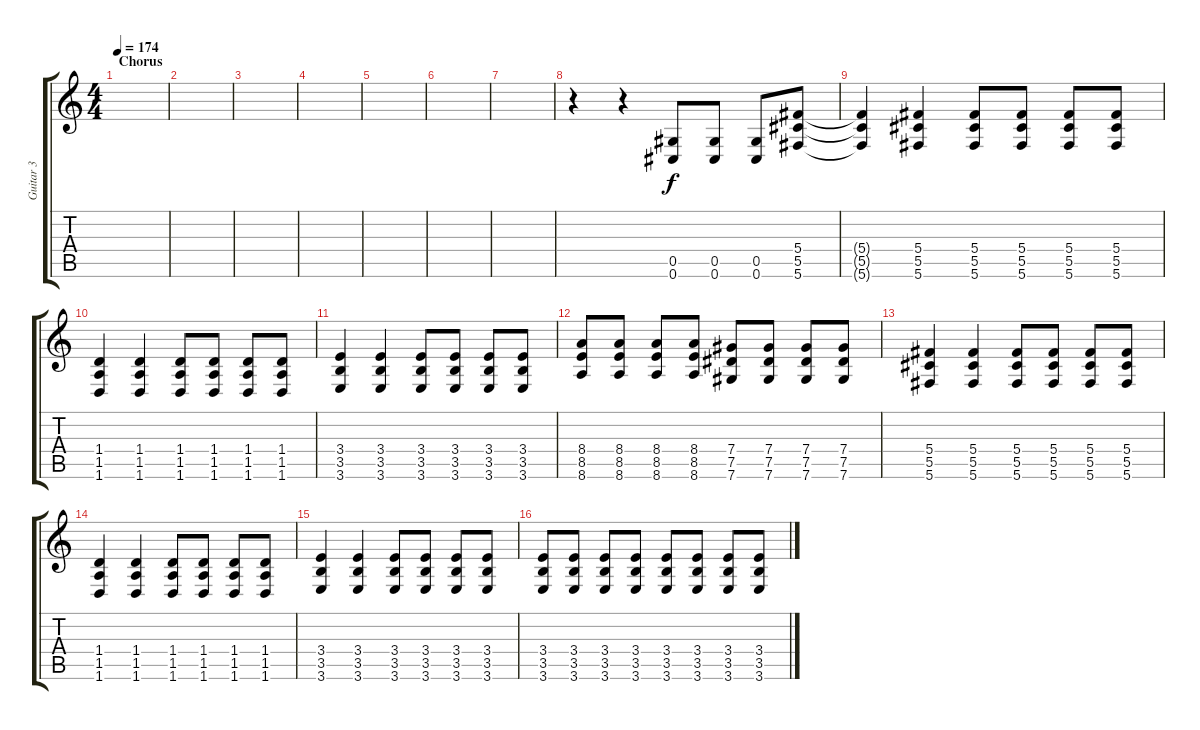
\track ("Guitar 3" "Guitar 3") {instrument distortionguitar}
\staff {score tabs}
\tuning (Eb4 Bb3 Gb3 Db3 Ab2 Db2) {hide}
\ts (4 4)
\section ("" "Chorus")
\tempo 174
\clef g2
\ks c
|
|
|
|
|
|
|
r.4{volume 13} r.4 (0.5 0.6).8 (0.5 0.6).8 (0.5 0.6).8 (5.4 5.5 5.6).8 |
(5.4{t} 5.5{t} 5.6{t}).4{beam merge} (5.4 5.5 5.6).4 (5.4 5.5 5.6).8 (5.4 5.5 5.6).8 (5.4 5.5 5.6).8 (5.4 5.5 5.6).8 |
(1.4 1.5 1.6).4 (1.4 1.5 1.6).4 (1.4 1.5 1.6).8{beam merge} (1.4 1.5 1.6).8 (1.4 1.5 1.6).8{beam merge} (1.4 1.5 1.6).8 |
(3.4 3.5 3.6).4 (3.4 3.5 3.6).4 (3.4 3.5 3.6).8{beam merge} (3.4 3.5 3.6).8 (3.4 3.5 3.6).8{beam merge} (3.4 3.5 3.6).8 |
(8.4 8.5 8.6).8 (8.4 8.5 8.6).8 (8.4 8.5 8.6).8 (8.4 8.5 8.6).8 (7.4 7.5 7.6).8 (7.4 7.5 7.6).8 (7.4 7.5 7.6).8{beam merge} (7.4 7.5 7.6).8 |
(5.4 5.5 5.6).4{beam merge} (5.4 5.5 5.6).4 (5.4 5.5 5.6).8 (5.4 5.5 5.6).8 (5.4 5.5 5.6).8 (5.4 5.5 5.6).8 |
(1.4 1.5 1.6).4 (1.4 1.5 1.6).4 (1.4 1.5 1.6).8{beam merge} (1.4 1.5 1.6).8 (1.4 1.5 1.6).8{beam merge} (1.4 1.5 1.6).8 |
(3.4 3.5 3.6).4 (3.4 3.5 3.6).4 (3.4 3.5 3.6).8{beam merge} (3.4 3.5 3.6).8 (3.4 3.5 3.6).8{beam merge} (3.4 3.5 3.6).8 |
(3.4 3.5 3.6).8{beam merge} (3.4 3.5 3.6).8 (3.4 3.5 3.6).8{beam merge} (3.4 3.5 3.6).8 (3.4 3.5 3.6).8{beam merge} (3.4 3.5 3.6).8 (3.4 3.5 3.6).8{beam merge} (3.4 3.5 3.6).8
